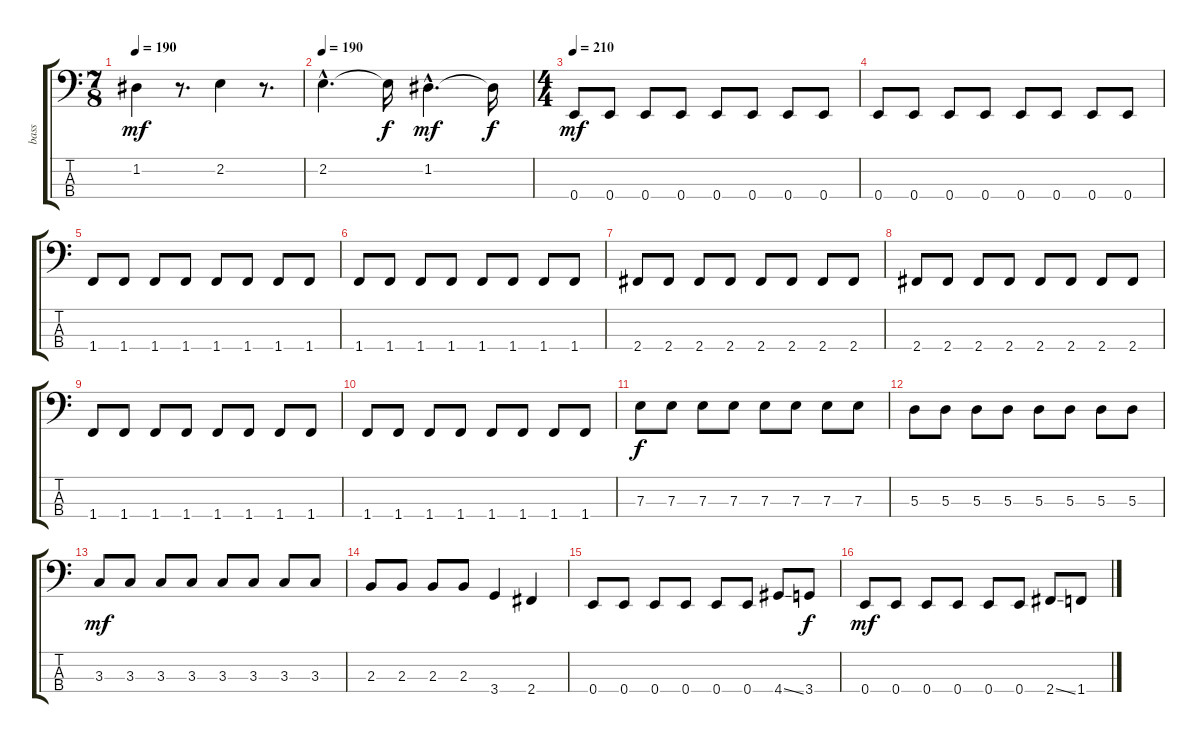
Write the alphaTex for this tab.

\track ("bass" "bass") {instrument electricbassfinger}
\staff {score tabs}
\tuning (G2 D2 A1 E1) {hide}
\ts (7 8)
\tempo 190
\clef f4
\ks c
1.2.4{dy mf} r.8{d} 2.2.4 r.8{d} |
\tempo 190
2.2{hac}.4{d} 2.2{t}.16{dy f} 1.2{hac}.4{d dy mf} 1.2{t}.16{dy f} |
\ts (4 4)
\tempo 210
0.4.8{dy mf} 0.4.8 0.4.8 0.4.8 0.4.8 0.4.8 0.4.8 0.4.8 |
0.4.8 0.4.8 0.4.8 0.4.8 0.4.8 0.4.8 0.4.8 0.4.8 |
1.4.8 1.4.8 1.4.8 1.4.8 1.4.8 1.4.8 1.4.8 1.4.8 |
1.4.8 1.4.8 1.4.8 1.4.8 1.4.8 1.4.8 1.4.8 1.4.8 |
2.4.8 2.4.8 2.4.8 2.4.8 2.4.8 2.4.8 2.4.8 2.4.8 |
2.4.8 2.4.8 2.4.8 2.4.8 2.4.8 2.4.8 2.4.8 2.4.8 |
1.4.8 1.4.8 1.4.8 1.4.8 1.4.8 1.4.8 1.4.8 1.4.8 |
1.4.8 1.4.8 1.4.8 1.4.8 1.4.8 1.4.8 1.4.8 1.4.8 |
7.3.8{dy f} 7.3.8 7.3.8 7.3.8 7.3.8 7.3.8 7.3.8 7.3.8 |
5.3.8 5.3.8 5.3.8 5.3.8 5.3.8 5.3.8 5.3.8 5.3.8 |
3.3.8{dy mf} 3.3.8 3.3.8 3.3.8 3.3.8 3.3.8 3.3.8 3.3.8 |
2.3.8 2.3.8 2.3.8 2.3.8 3.4.4 2.4.4 |
0.4.8 0.4.8 0.4.8 0.4.8 0.4.8 0.4.8 4.4{ss}.8 3.4.8{dy f} |
0.4.8{dy mf} 0.4.8 0.4.8 0.4.8 0.4.8 0.4.8 2.4{ss}.8 1.4.8
